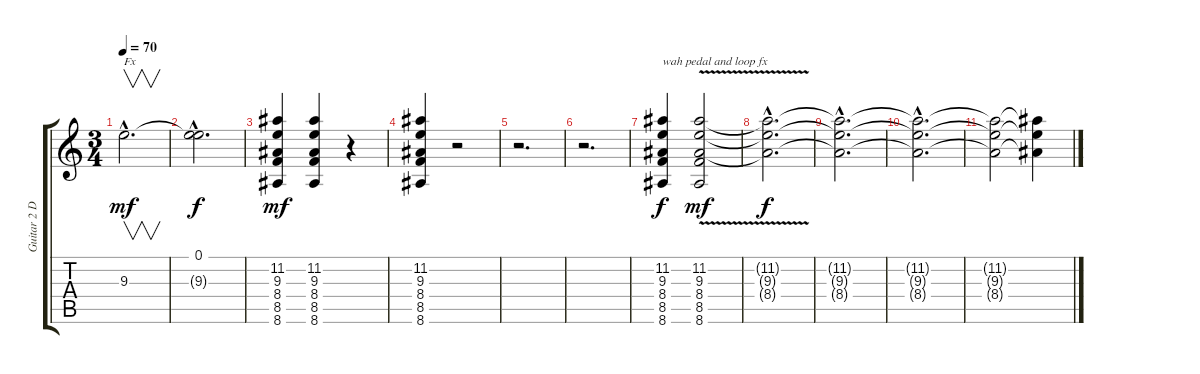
\track ("Guitar 2 Distort" "Guitar 2 D") {instrument overdrivenguitar}
\staff {score tabs}
\tuning (E4 B3 G3 D3 A2 D2) {hide}
\ts (3 4)
\tempo 70
\clef g2
\ks c
9.3{hac}.2{v d txt "Fx" dy mf} |
(0.1{hac} 9.3{hac t}).2{d dy f} |
(11.2 9.3 8.4 8.5 8.6).4{dy mf} (11.2 9.3 8.4 8.5 8.6).4 r.4 |
(11.2 9.3 8.4 8.5 8.6).4 r.2 |
r.2{d} |
r.2{d} |
(11.2 9.3 8.4 8.5 8.6).4{txt "wah pedal and loop fx" dy f} (11.2{v} 9.3{v} 8.4{v} 8.5 8.6).2{dy mf} |
(11.2{hac t} 9.3{hac t} 8.4{hac t}).2{d dy f} |
(11.2{hac t} 9.3{hac t} 8.4{hac t}).2{d} |
(11.2{hac t} 9.3{hac t} 8.4{hac t}).2{d} |
(11.2{t} 9.3{t} 8.4{t}).2 (11.2{t} 9.3{t} 8.4{t}).4
